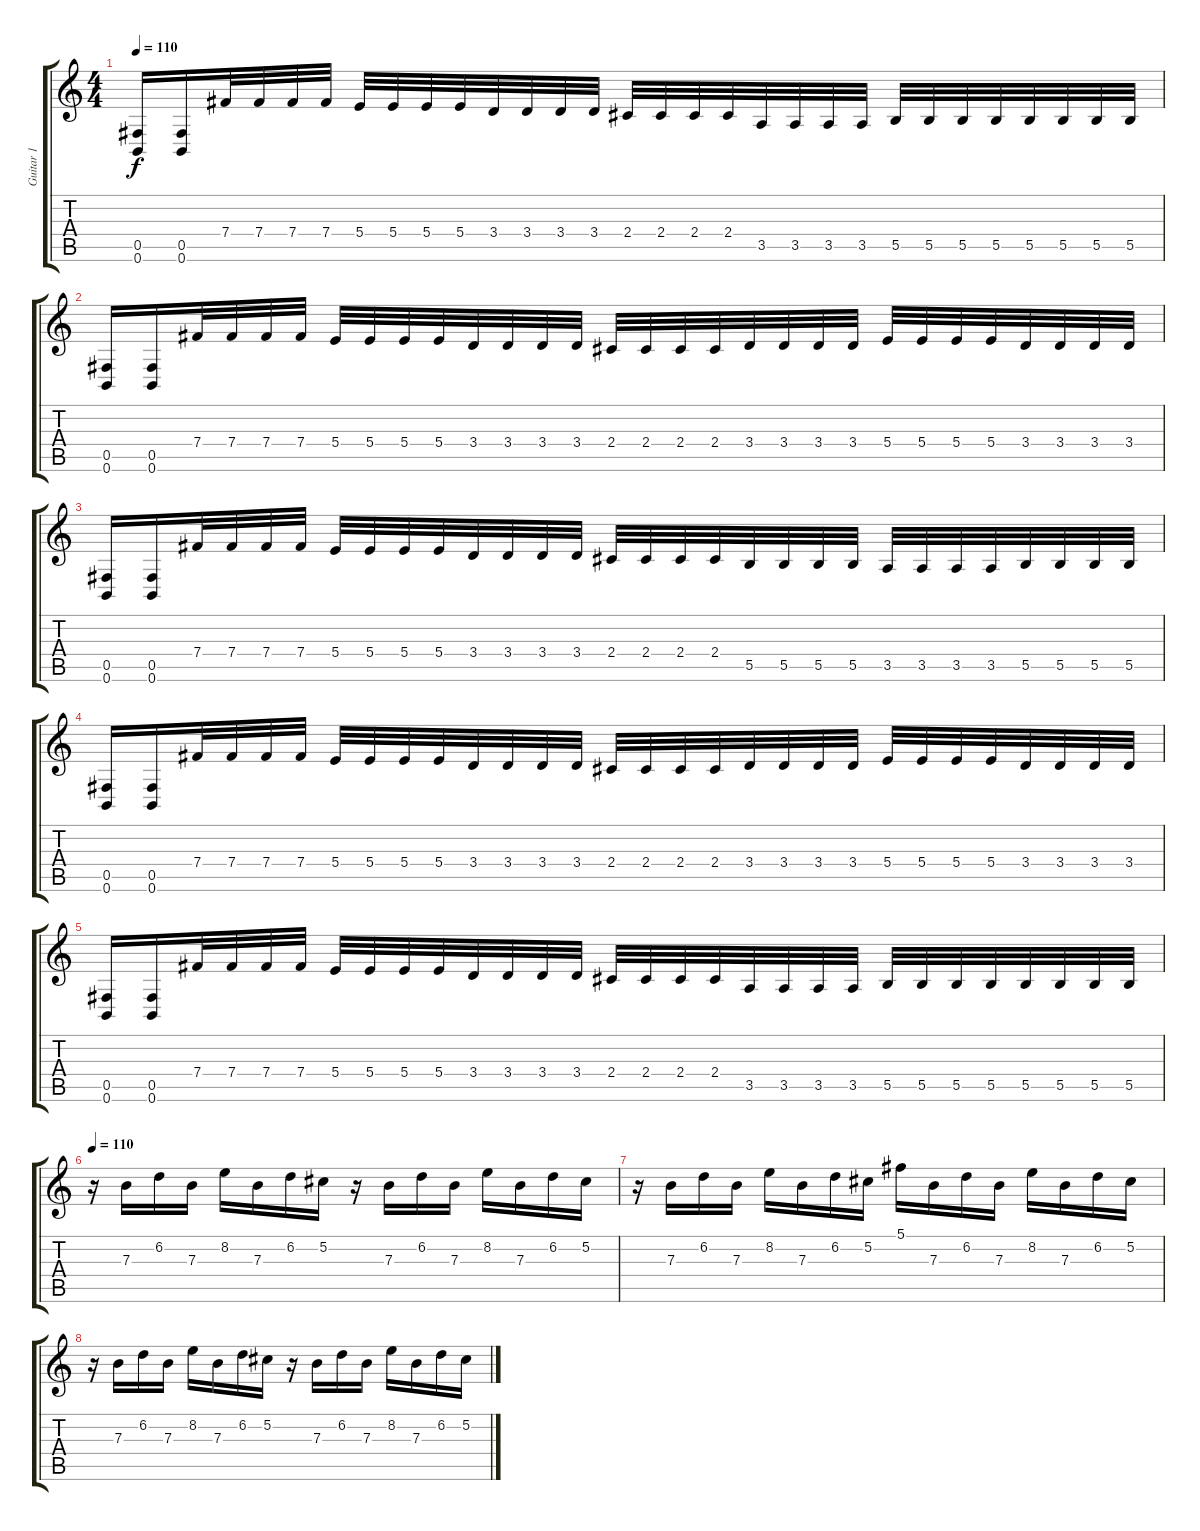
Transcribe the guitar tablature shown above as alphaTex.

\track ("Guitar 1" "Guitar 1") {instrument distortionguitar}
\staff {score tabs}
\tuning (Db4 Ab3 E3 B2 Gb2 B1) {hide}
\ts (4 4)
\tempo 110
\clef g2
\ks c
(0.5 0.6).16{dy f} (0.5 0.6).16 7.4.32 7.4.32 7.4.32 7.4.32 5.4.32 5.4.32 5.4.32 5.4.32 3.4.32 3.4.32 3.4.32 3.4.32 2.4.32 2.4.32 2.4.32 2.4.32 3.5.32 3.5.32 3.5.32 3.5.32 5.5.32 5.5.32 5.5.32 5.5.32 5.5.32 5.5.32 5.5.32 5.5.32 |
(0.5 0.6).16 (0.5 0.6).16 7.4.32 7.4.32 7.4.32 7.4.32 5.4.32 5.4.32 5.4.32 5.4.32 3.4.32 3.4.32 3.4.32 3.4.32 2.4.32 2.4.32 2.4.32 2.4.32 3.4.32 3.4.32 3.4.32 3.4.32 5.4.32 5.4.32 5.4.32 5.4.32 3.4.32 3.4.32 3.4.32 3.4.32 |
(0.5 0.6).16 (0.5 0.6).16 7.4.32 7.4.32 7.4.32 7.4.32 5.4.32 5.4.32 5.4.32 5.4.32 3.4.32 3.4.32 3.4.32 3.4.32 2.4.32 2.4.32 2.4.32 2.4.32 5.5.32 5.5.32 5.5.32 5.5.32 3.5.32 3.5.32 3.5.32 3.5.32 5.5.32 5.5.32 5.5.32 5.5.32 |
(0.5 0.6).16 (0.5 0.6).16 7.4.32 7.4.32 7.4.32 7.4.32 5.4.32 5.4.32 5.4.32 5.4.32 3.4.32 3.4.32 3.4.32 3.4.32 2.4.32 2.4.32 2.4.32 2.4.32 3.4.32 3.4.32 3.4.32 3.4.32 5.4.32 5.4.32 5.4.32 5.4.32 3.4.32 3.4.32 3.4.32 3.4.32 |
(0.5 0.6).16 (0.5 0.6).16 7.4.32 7.4.32 7.4.32 7.4.32 5.4.32 5.4.32 5.4.32 5.4.32 3.4.32 3.4.32 3.4.32 3.4.32 2.4.32 2.4.32 2.4.32 2.4.32 3.5.32 3.5.32 3.5.32 3.5.32 5.5.32 5.5.32 5.5.32 5.5.32 5.5.32 5.5.32 5.5.32 5.5.32 |
\tempo 110
r.16 7.3.16 6.2.16 7.3.16 8.2.16 7.3.16 6.2.16 5.2.16 r.16 7.3.16 6.2.16 7.3.16 8.2.16 7.3.16 6.2.16 5.2.16 |
r.16 7.3.16 6.2.16 7.3.16 8.2.16 7.3.16 6.2.16 5.2.16 5.1.16 7.3.16 6.2.16 7.3.16 8.2.16 7.3.16 6.2.16 5.2.16 |
r.16 7.3.16 6.2.16 7.3.16 8.2.16 7.3.16 6.2.16 5.2.16 r.16 7.3.16 6.2.16 7.3.16 8.2.16 7.3.16 6.2.16 5.2.16
